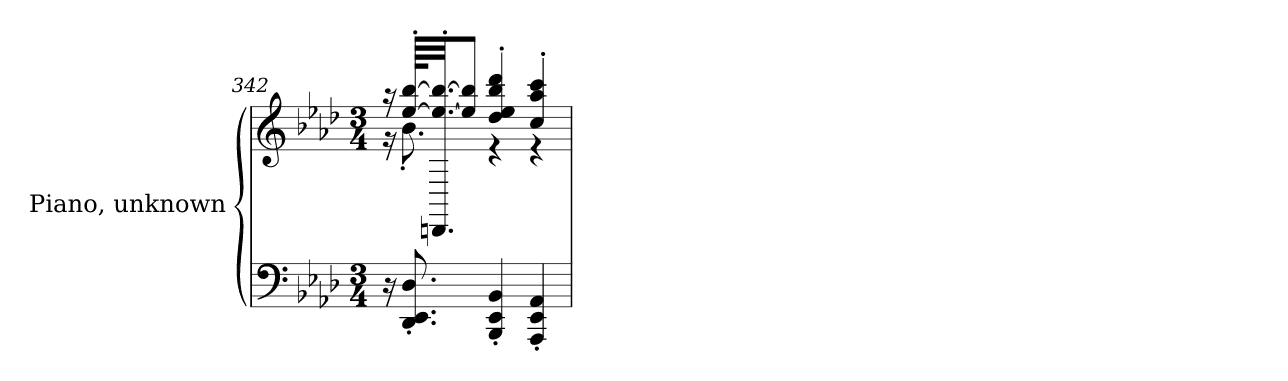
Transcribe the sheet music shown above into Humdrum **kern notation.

**kern	**kern
*part1	*part1
*staff2	*staff1
*I"Piano, unknown	*
*I'Pno.	*
!!LO:LB:g=z
*clefF4	*clefG2
*k[b-e-a-d-]	*k[b-e-a-d-]
*M3/4	*M3/4
=342	=342
*	*^
16r	16r	16r
8.DD-/' 8.EE-/' 8.D-/'	[64ee-/' [64bb-/'KLLL	8.b-'\
.	32.DDn/' 32.ee-/_' 32.bb-/_'JJ	.
.	8ee-/] 8bb-/]J	.
4BBB-/' 4EE-/' 4BB-/'	4dd-/' 4ee-/' 4bb-/' 4ddd-/'	4r
4AAA-/' 4EE-/' 4AA-/'	4cc/' 4aa-/' 4ccc/'	4r
*	*v	*v
=	=
*-	*-
